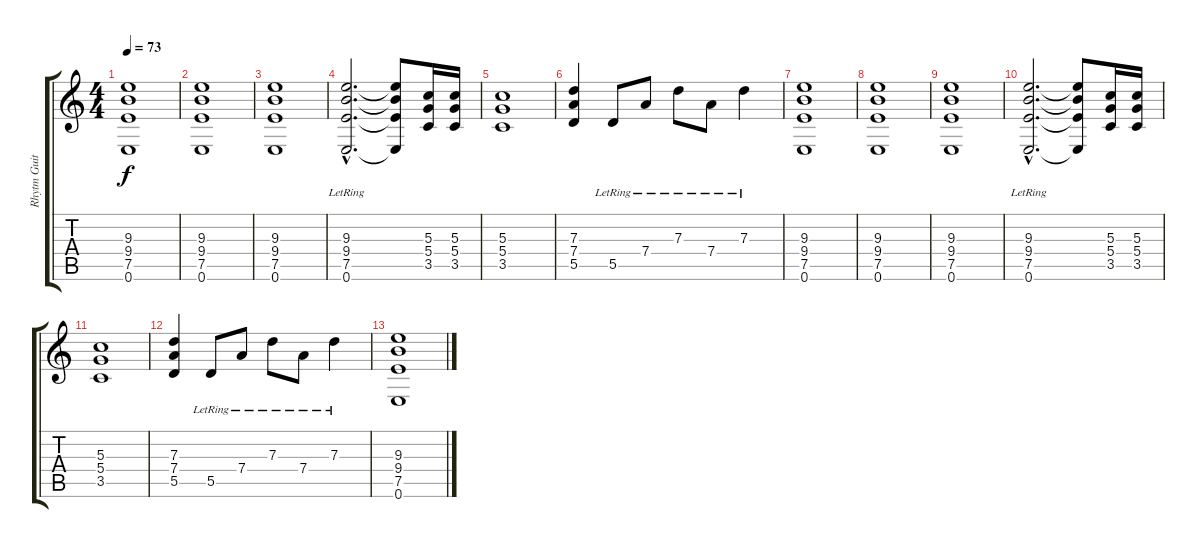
\track ("Rhytm Guitar" "Rhytm Guit") {instrument distortionguitar}
\staff {score tabs}
\tuning (E4 B3 G3 D3 A2 E2) {hide}
\ts (4 4)
\tempo 73
\clef g2
\ks c
(9.3 9.4 7.5 0.6).1{dy f instrument distortionguitar} |
(9.3 9.4 7.5 0.6).1 |
(9.3 9.4 7.5 0.6).1 |
(9.3{hac lr} 9.4{hac lr} 7.5{hac lr} 0.6{hac lr}).2{d} (9.3{t} 9.4{t} 7.5{t} 0.6{t}).8 (5.3 5.4 3.5).16 (5.3 5.4 3.5).16 |
(5.3 5.4 3.5).1 |
(7.3 7.4 5.5).4 5.5{lr}.8 7.4{lr}.8 7.3{lr}.8 7.4{lr}.8 7.3{lr}.4 |
(9.3 9.4 7.5 0.6).1 |
(9.3 9.4 7.5 0.6).1 |
(9.3 9.4 7.5 0.6).1 |
(9.3{hac lr} 9.4{hac lr} 7.5{hac lr} 0.6{hac lr}).2{d} (9.3{t} 9.4{t} 7.5{t} 0.6{t}).8 (5.3 5.4 3.5).16 (5.3 5.4 3.5).16 |
(5.3 5.4 3.5).1 |
(7.3 7.4 5.5).4 5.5{lr}.8 7.4{lr}.8 7.3{lr}.8 7.4{lr}.8 7.3{lr}.4 |
(9.3 9.4 7.5 0.6).1
